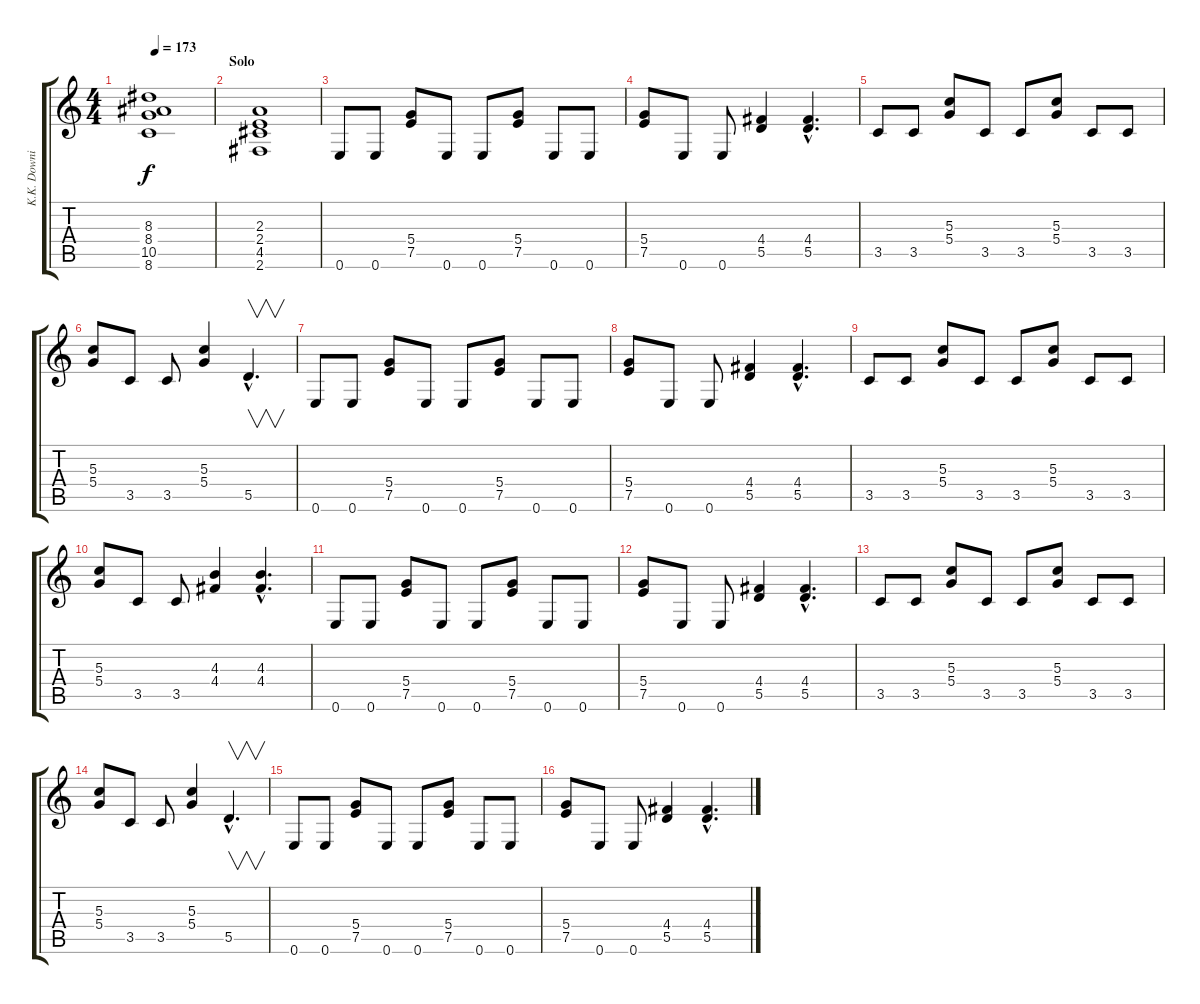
\track ("K.K. Downing" "K.K. Downi") {instrument distortionguitar}
\staff {score tabs}
\tuning (E4 B3 G3 D3 A2 E2) {hide}
\ts (4 4)
\tempo 173
\clef g2
\ks c
(8.3 8.4 10.5 8.6).1{dy f} |
\section ("" "Solo")
(2.3 2.4 4.5 2.6).1 |
0.6.8 0.6.8 (5.4 7.5).8 0.6.8 0.6.8 (5.4 7.5).8 0.6.8 0.6.8 |
(5.4 7.5).8 0.6.8 0.6.8 (4.4 5.5).4 (4.4{hac} 5.5{hac}).4{d} |
3.5.8 3.5.8 (5.3 5.4).8 3.5.8 3.5.8 (5.3 5.4).8 3.5.8 3.5.8 |
(5.3 5.4).8 3.5.8 3.5.8 (5.3 5.4).4 5.5{hac}.4{v d} |
0.6.8 0.6.8 (5.4 7.5).8 0.6.8 0.6.8 (5.4 7.5).8 0.6.8 0.6.8 |
(5.4 7.5).8 0.6.8 0.6.8 (4.4 5.5).4 (4.4{hac} 5.5{hac}).4{d} |
3.5.8 3.5.8 (5.3 5.4).8 3.5.8 3.5.8 (5.3 5.4).8 3.5.8 3.5.8 |
(5.3 5.4).8 3.5.8 3.5.8 (4.3 4.4).4 (4.3{hac} 4.4{hac}).4{d} |
0.6.8 0.6.8 (5.4 7.5).8 0.6.8 0.6.8 (5.4 7.5).8 0.6.8 0.6.8 |
(5.4 7.5).8 0.6.8 0.6.8 (4.4 5.5).4 (4.4{hac} 5.5{hac}).4{d} |
3.5.8 3.5.8 (5.3 5.4).8 3.5.8 3.5.8 (5.3 5.4).8 3.5.8 3.5.8 |
(5.3 5.4).8 3.5.8 3.5.8 (5.3 5.4).4 5.5{hac}.4{v d} |
0.6.8 0.6.8 (5.4 7.5).8 0.6.8 0.6.8 (5.4 7.5).8 0.6.8 0.6.8 |
(5.4 7.5).8 0.6.8 0.6.8 (4.4 5.5).4 (4.4{hac} 5.5{hac}).4{d}
